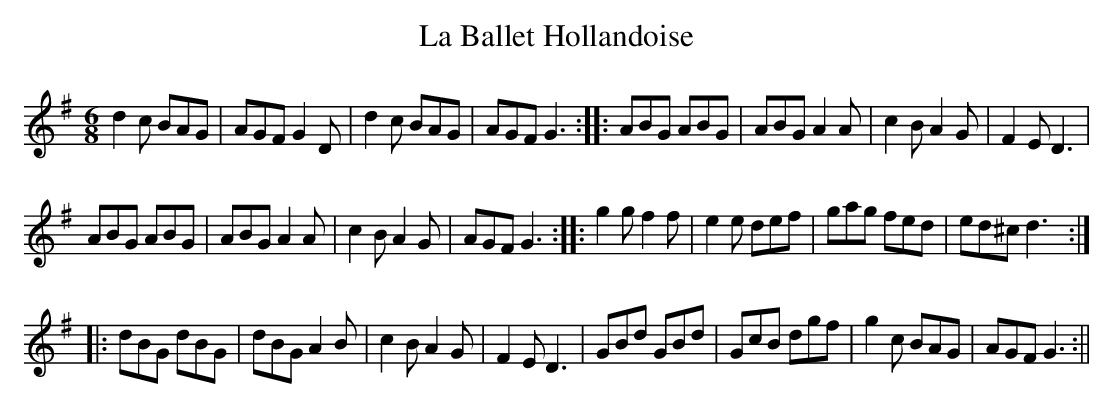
X:1
T:Ballet Hollandoise, La
M:6/8
L:1/8
K:G
d2c BAG|AGF G2D|d2c BAG|AGF G3::ABG ABG|ABG A2A|c2B A2G|F2E D3|
ABG ABG|ABG A2A|c2B A2G|AGF G3::g2g f2f|e2e def|gag fed|ed^c d3:|
|:dBG dBG|dBG A2B|c2B A2G|F2E D3|GBd GBd|GcB dgf|g2c BAG|AGF G3:||
